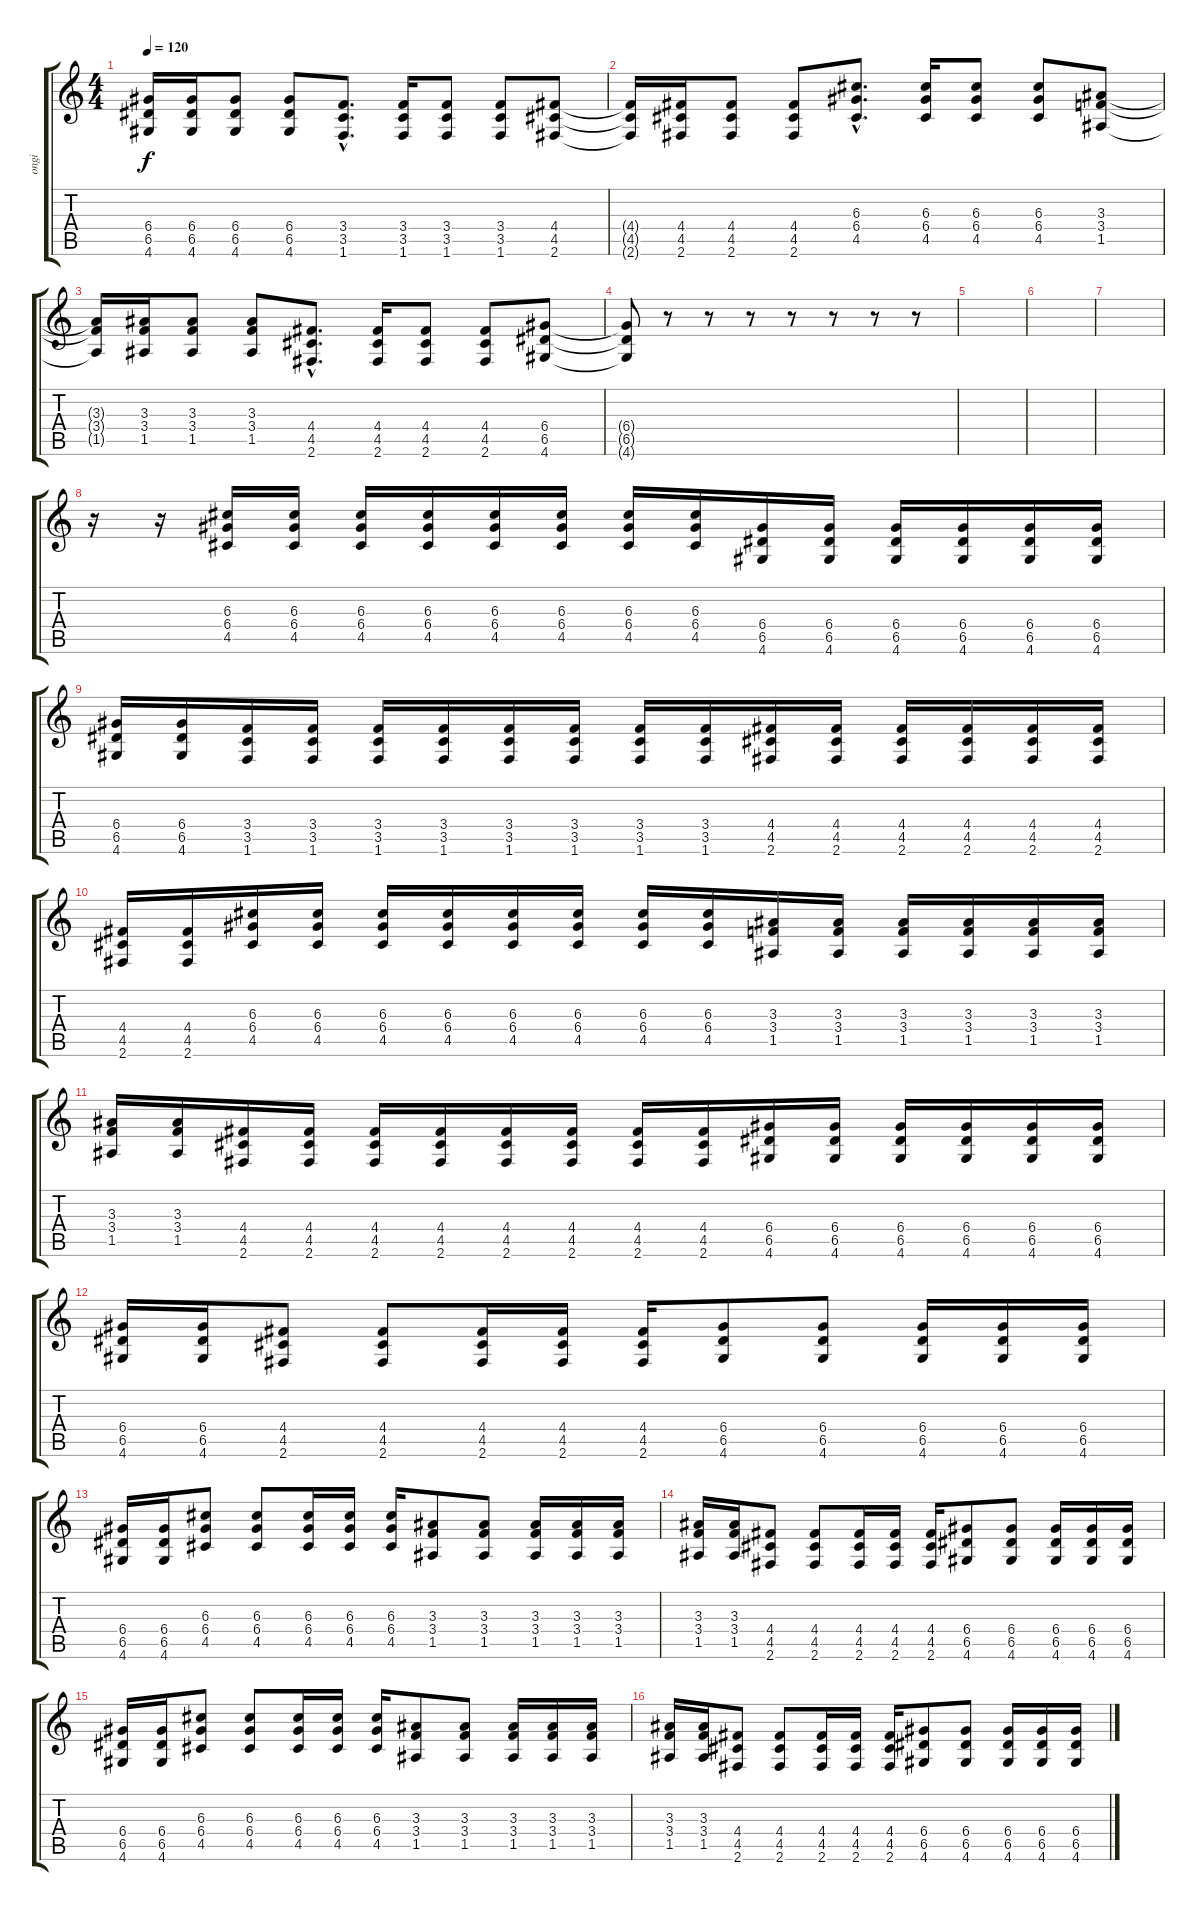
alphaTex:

\track ("ongi" "ongi") {instrument distortionguitar}
\staff {score tabs}
\tuning (E4 B3 G3 D3 A2 E2) {hide}
\ts (4 4)
\tempo 120
\clef g2
\ks c
(6.4{t} 6.5{t} 4.6{t}).16{dy f} (6.4 6.5 4.6).16 (6.4 6.5 4.6).8 (6.4 6.5 4.6).8 (3.4{hac} 3.5{hac} 1.6{hac}).8{d} (3.4 3.5 1.6).16 (3.4 3.5 1.6).8 (3.4 3.5 1.6).8 (4.4 4.5 2.6).8 |
(4.4{t} 4.5{t} 2.6{t}).16 (4.4 4.5 2.6).16 (4.4 4.5 2.6).8 (4.4 4.5 2.6).8 (6.3{hac} 6.4{hac} 4.5{hac}).8{d} (6.3 6.4 4.5).16 (6.3 6.4 4.5).8 (6.3 6.4 4.5).8 (3.3 3.4 1.5).8 |
(3.3{t} 3.4{t} 1.5{t}).16 (3.3 3.4 1.5).16 (3.3 3.4 1.5).8 (3.3 3.4 1.5).8 (4.4{hac} 4.5{hac} 2.6{hac}).8{d} (4.4 4.5 2.6).16 (4.4 4.5 2.6).8 (4.4 4.5 2.6).8 (6.4 6.5 4.6).8 |
(6.4{t} 6.5{t} 4.6{t}).8 r.8 r.8 r.8 r.8 r.8 r.8 r.8 |
|
|
|
r.16 r.16 (6.3 6.4 4.5).16 (6.3 6.4 4.5).16 (6.3 6.4 4.5).16 (6.3 6.4 4.5).16 (6.3 6.4 4.5).16 (6.3 6.4 4.5).16 (6.3 6.4 4.5).16 (6.3 6.4 4.5).16 (6.4 6.5 4.6).16 (6.4 6.5 4.6).16 (6.4 6.5 4.6).16 (6.4 6.5 4.6).16 (6.4 6.5 4.6).16 (6.4 6.5 4.6).16 |
(6.4 6.5 4.6).16 (6.4 6.5 4.6).16 (3.4 3.5 1.6).16 (3.4 3.5 1.6).16 (3.4 3.5 1.6).16 (3.4 3.5 1.6).16 (3.4 3.5 1.6).16 (3.4 3.5 1.6).16 (3.4 3.5 1.6).16 (3.4 3.5 1.6).16 (4.4 4.5 2.6).16 (4.4 4.5 2.6).16 (4.4 4.5 2.6).16 (4.4 4.5 2.6).16 (4.4 4.5 2.6).16 (4.4 4.5 2.6).16 |
(4.4 4.5 2.6).16 (4.4 4.5 2.6).16 (6.3 6.4 4.5).16 (6.3 6.4 4.5).16 (6.3 6.4 4.5).16 (6.3 6.4 4.5).16 (6.3 6.4 4.5).16 (6.3 6.4 4.5).16 (6.3 6.4 4.5).16 (6.3 6.4 4.5).16 (3.3 3.4 1.5).16 (3.3 3.4 1.5).16 (3.3 3.4 1.5).16 (3.3 3.4 1.5).16 (3.3 3.4 1.5).16 (3.3 3.4 1.5).16 |
(3.3 3.4 1.5).16 (3.3 3.4 1.5).16 (4.4 4.5 2.6).16 (4.4 4.5 2.6).16 (4.4 4.5 2.6).16 (4.4 4.5 2.6).16 (4.4 4.5 2.6).16 (4.4 4.5 2.6).16 (4.4 4.5 2.6).16 (4.4 4.5 2.6).16 (6.4 6.5 4.6).16 (6.4 6.5 4.6).16 (6.4 6.5 4.6).16 (6.4 6.5 4.6).16 (6.4 6.5 4.6).16 (6.4 6.5 4.6).16 |
(6.4 6.5 4.6).16 (6.4 6.5 4.6).16 (4.4 4.5 2.6).8 (4.4 4.5 2.6).8 (4.4 4.5 2.6).16 (4.4 4.5 2.6).16 (4.4 4.5 2.6).16 (6.4 6.5 4.6).8 (6.4 6.5 4.6).8 (6.4 6.5 4.6).16 (6.4 6.5 4.6).16 (6.4 6.5 4.6).16 |
(6.4 6.5 4.6).16 (6.4 6.5 4.6).16 (6.3 6.4 4.5).8 (6.3 6.4 4.5).8 (6.3 6.4 4.5).16 (6.3 6.4 4.5).16 (6.3 6.4 4.5).16 (3.3 3.4 1.5).8 (3.3 3.4 1.5).8 (3.3 3.4 1.5).16 (3.3 3.4 1.5).16 (3.3 3.4 1.5).16 |
(3.3 3.4 1.5).16 (3.3 3.4 1.5).16 (4.4 4.5 2.6).8 (4.4 4.5 2.6).8 (4.4 4.5 2.6).16 (4.4 4.5 2.6).16 (4.4 4.5 2.6).16 (6.4 6.5 4.6).8 (6.4 6.5 4.6).8 (6.4 6.5 4.6).16 (6.4 6.5 4.6).16 (6.4 6.5 4.6).16 |
(6.4 6.5 4.6).16 (6.4 6.5 4.6).16 (6.3 6.4 4.5).8 (6.3 6.4 4.5).8 (6.3 6.4 4.5).16 (6.3 6.4 4.5).16 (6.3 6.4 4.5).16 (3.3 3.4 1.5).8 (3.3 3.4 1.5).8 (3.3 3.4 1.5).16 (3.3 3.4 1.5).16 (3.3 3.4 1.5).16 |
(3.3 3.4 1.5).16 (3.3 3.4 1.5).16 (4.4 4.5 2.6).8 (4.4 4.5 2.6).8 (4.4 4.5 2.6).16 (4.4 4.5 2.6).16 (4.4 4.5 2.6).16 (6.4 6.5 4.6).8 (6.4 6.5 4.6).8 (6.4 6.5 4.6).16 (6.4 6.5 4.6).16 (6.4 6.5 4.6).16
